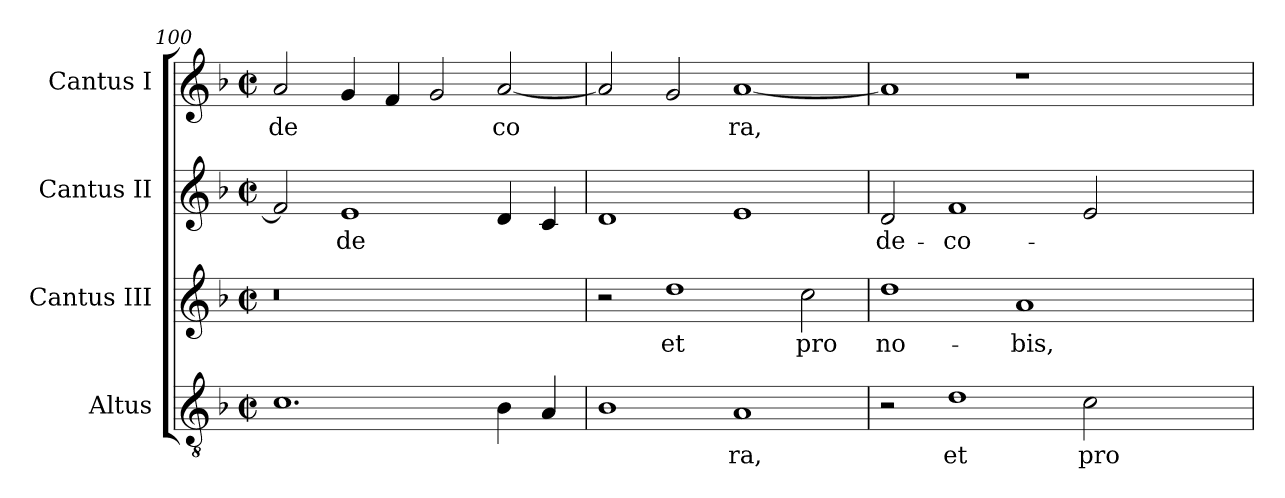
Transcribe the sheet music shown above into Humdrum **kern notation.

**kern	**text	**kern	**text	**kern	**text	**kern	**text
*part4	*part4	*part3	*part3	*part2	*part2	*part1	*part1
*staff4	*staff4	*staff3	*staff3	*staff2	*staff2	*staff1	*staff1
*I"Altus	*	*I"Cantus III	*	*I"Cantus II	*	*I"Cantus I	*
!!LO:LB:g=z
*clefGv2	*	*clefG2	*	*clefG2	*	*clefG2	*
*k[b-]	*	*k[b-]	*	*k[b-]	*	*k[b-]	*
*F:	*	*F:	*	*F:	*	*F:	*
*M2/2	*	*M2/2	*	*M2/2	*	*M2/2	*
*met(c|)	*	*met(c|)	*	*met(c|)	*	*met(c|)	*
=100	=100	=100	=100	=100	=100	=100	=100
!	!	!	!	!	!	!	!LO:LY:b:cj
1.c	.	0r	.	2f/]	.	2a/	de
!	!	!	!	!	!LO:LY:b:cj	!	!
.	.	.	.	1e	de	4g/	.
.	.	.	.	.	.	4f/	.
.	.	.	.	.	.	2g/	.
!	!	!	!	!	!	!	!LO:LY:b:cj
4B-\	.	.	.	4d/	.	[<2a/	co
4A/	.	.	.	4c/	.	.	.
=101	=101	=101	=101	=101	=101	=101	=101
1B-	.	2r	.	1d	.	2a/]	.
!	!	!	!LO:LY:b:cj	!	!	!	!
.	.	1dd	et	.	.	2g/	.
!	!LO:LY:b:cj	!	!	!	!	!	!LO:LY:b:cj
1A	ra,	.	.	1e	.	[<1a	ra,
!	!	!	!LO:LY:b:cj	!	!	!	!
.	.	2cc\	pro	.	.	.	.
=102	=102	=102	=102	=102	=102	=102	=102
!	!	!	!LO:LY:b:cj	!	!LO:LY:b:cj	!	!
2r	.	1dd	no-	2d/	de-	1a]	.
!	!LO:LY:b:cj	!	!	!	!LO:LY:b:cj	!	!
1d	et	.	.	1f	-co-	.	.
!	!	!	!LO:LY:b:cj	!	!	!LO:N:vis=1	!
.	.	1a	-bis,	.	.	0r	.
!	!LO:LY:b:cj	!	!	!	!	!	!
2c\	pro	.	.	2e/	.	.	.
1ryy	.	1ryy	.	1ryy	.	.	.
=	=	=	=	=	=	=	=
*-	*-	*-	*-	*-	*-	*-	*-
